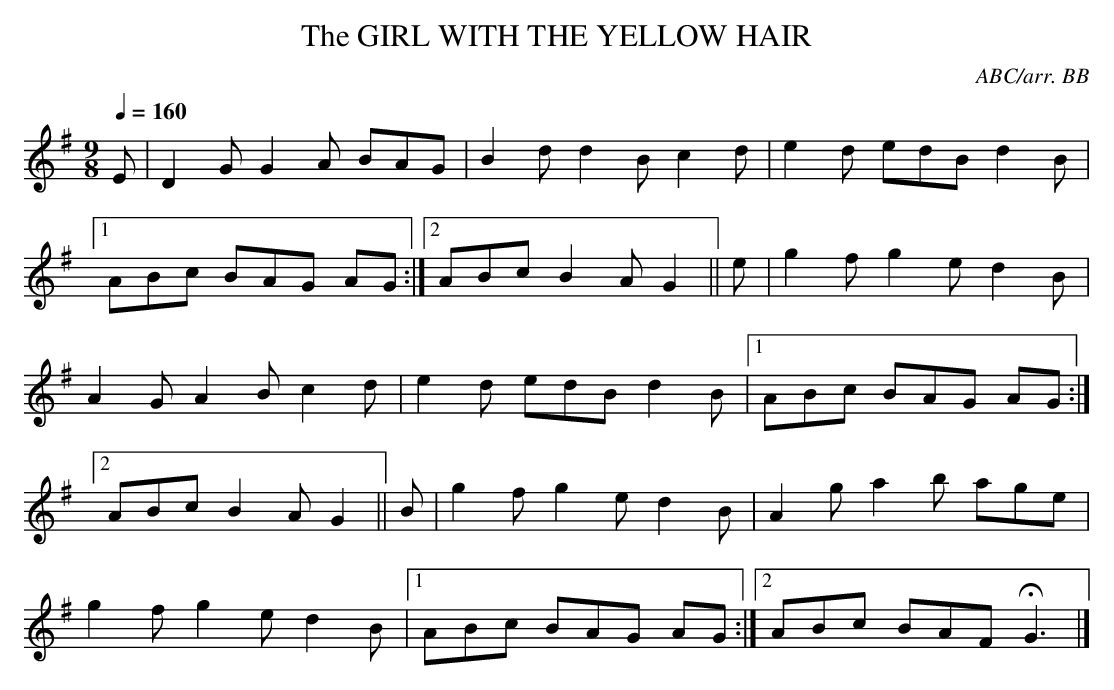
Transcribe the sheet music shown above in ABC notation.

X:1
T:GIRL WITH THE YELLOW HAIR, The
C:ABC/arr. BB
Q:1/4=160
L:1/8
M:9/8
K:G
E|D2G G2A BAG|B2d d2B c2d|e2d edB d2B|
[1 ABc BAG AG :|2 ABc B2A G2||e|g2f g2e d2B|
A2G A2B c2d|e2d edB d2B|1 ABc BAG AG:|
[2 ABc B2A G2||B|g2f g2e d2B|A2g a2b age|
g2f g2e d2B|1 ABc BAG AG:|2 ABc BAF HG3|]
